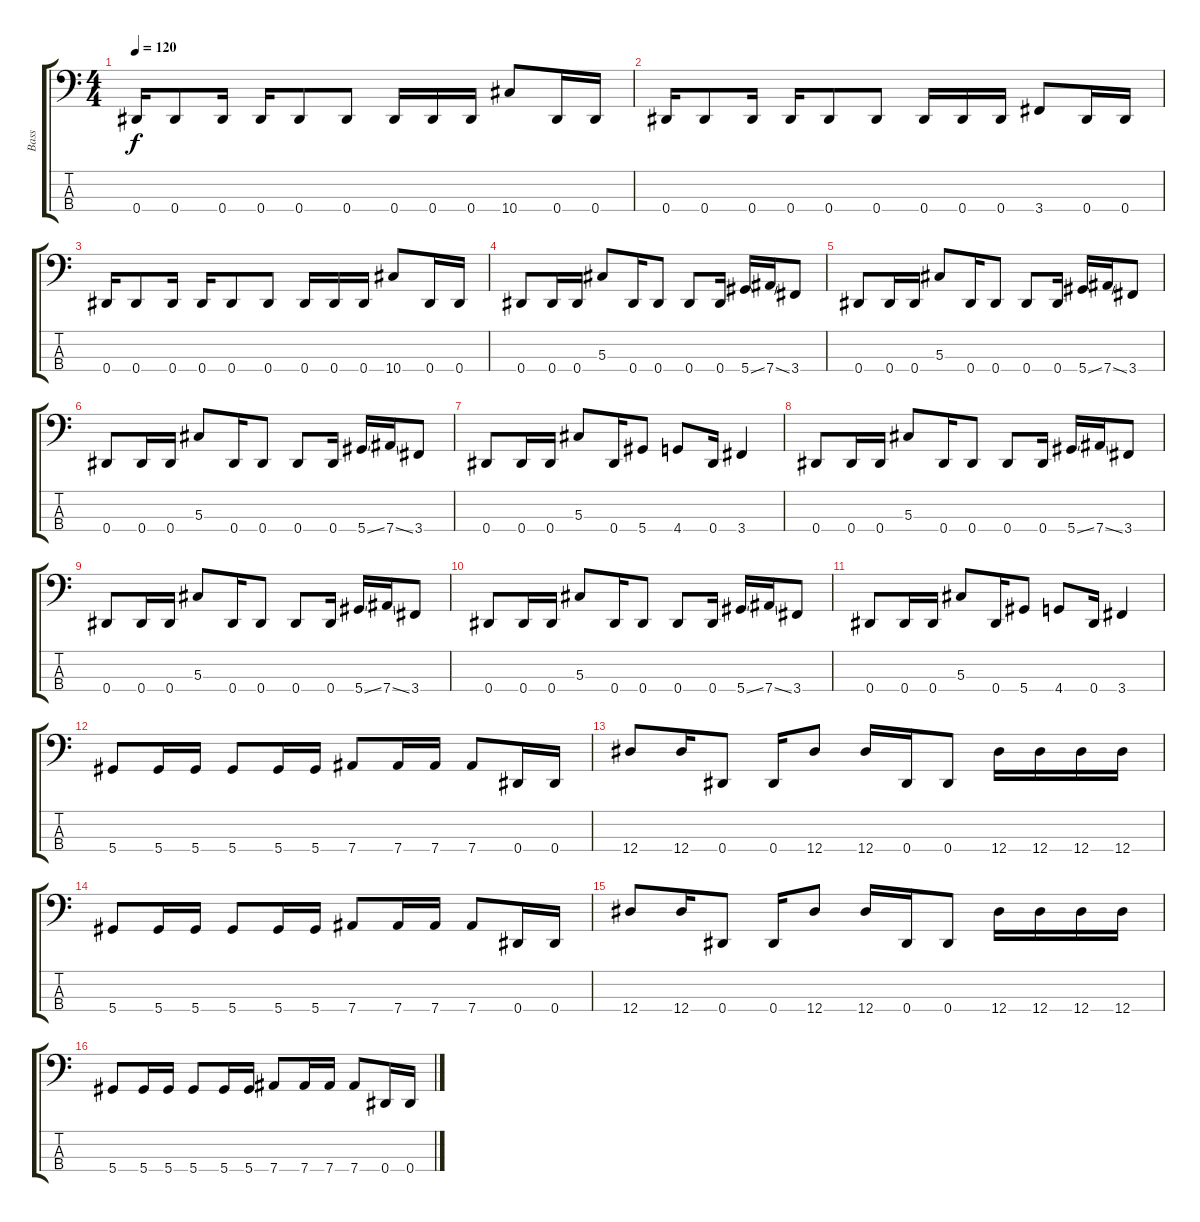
\track ("Bass" "Bass") {instrument electricbasspick}
\staff {score tabs}
\tuning (Gb2 Db2 Ab1 Eb1) {hide}
\ts (4 4)
\tempo 120
\clef f4
\ks c
0.4.16{dy f} 0.4.8 0.4.16 0.4.16 0.4.8 0.4.8 0.4.16 0.4.16 0.4.16 10.4.8 0.4.16 0.4.16 |
0.4.16 0.4.8 0.4.16 0.4.16 0.4.8 0.4.8 0.4.16 0.4.16 0.4.16 3.4.8 0.4.16 0.4.16 |
0.4.16 0.4.8 0.4.16 0.4.16 0.4.8 0.4.8 0.4.16 0.4.16 0.4.16 10.4.8 0.4.16 0.4.16 |
0.4.8 0.4.16 0.4.16 5.3.8 0.4.16 0.4.8 0.4.8 0.4.16 5.4{ss}.16 7.4{ss}.16 3.4.8 |
0.4.8 0.4.16 0.4.16 5.3.8 0.4.16 0.4.8 0.4.8 0.4.16 5.4{ss}.16 7.4{ss}.16 3.4.8 |
0.4.8 0.4.16 0.4.16 5.3.8 0.4.16 0.4.8 0.4.8 0.4.16 5.4{ss}.16 7.4{ss}.16 3.4.8 |
0.4.8 0.4.16 0.4.16 5.3.8 0.4.16 5.4.8 4.4.8 0.4.16 3.4.4 |
0.4.8 0.4.16 0.4.16 5.3.8 0.4.16 0.4.8 0.4.8 0.4.16 5.4{ss}.16 7.4{ss}.16 3.4.8 |
0.4.8 0.4.16 0.4.16 5.3.8 0.4.16 0.4.8 0.4.8 0.4.16 5.4{ss}.16 7.4{ss}.16 3.4.8 |
0.4.8 0.4.16 0.4.16 5.3.8 0.4.16 0.4.8 0.4.8 0.4.16 5.4{ss}.16 7.4{ss}.16 3.4.8 |
0.4.8 0.4.16 0.4.16 5.3.8 0.4.16 5.4.8 4.4.8 0.4.16 3.4.4 |
5.4.8 5.4.16 5.4.16 5.4.8 5.4.16 5.4.16 7.4.8 7.4.16 7.4.16 7.4.8 0.4.16 0.4.16 |
12.4.8 12.4.16 0.4.8 0.4.16 12.4.8 12.4.16 0.4.16 0.4.8 12.4.16 12.4.16 12.4.16 12.4.16 |
5.4.8 5.4.16 5.4.16 5.4.8 5.4.16 5.4.16 7.4.8 7.4.16 7.4.16 7.4.8 0.4.16 0.4.16 |
12.4.8 12.4.16 0.4.8 0.4.16 12.4.8 12.4.16 0.4.16 0.4.8 12.4.16 12.4.16 12.4.16 12.4.16 |
5.4.8 5.4.16 5.4.16 5.4.8 5.4.16 5.4.16 7.4.8 7.4.16 7.4.16 7.4.8 0.4.16 0.4.16
